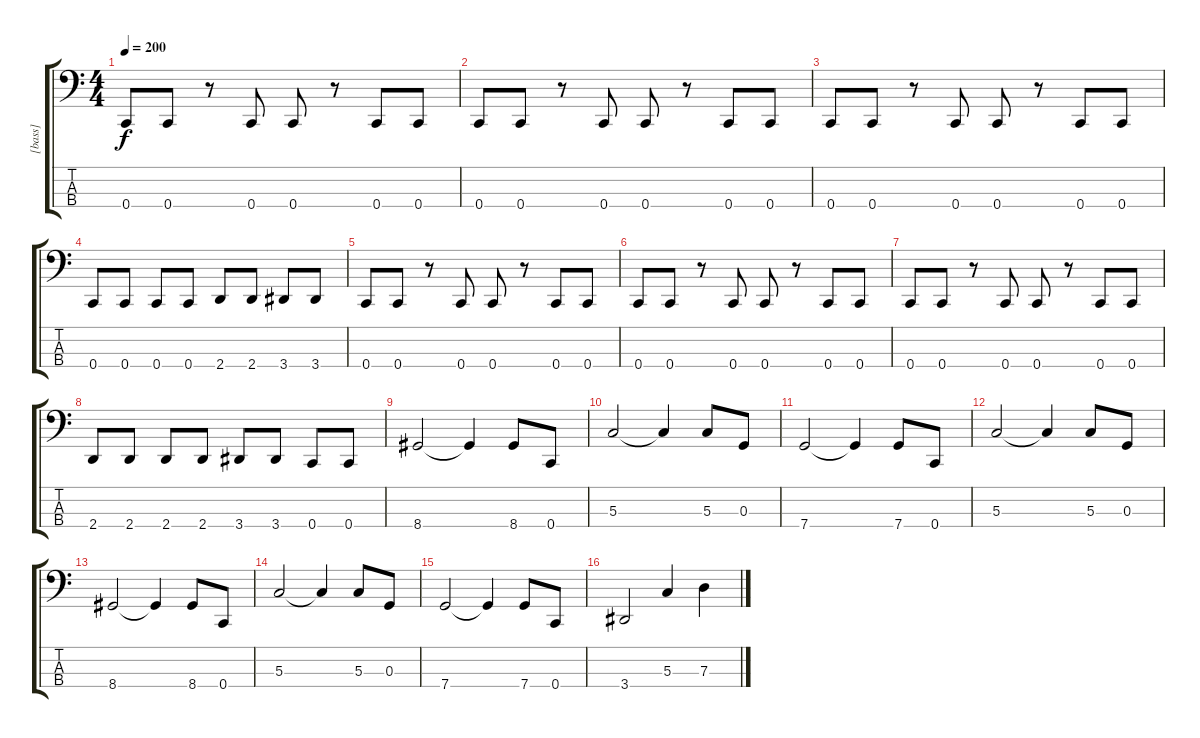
\track ("[bass]" "[bass]") {instrument slapbass1}
\staff {score tabs}
\tuning (F2 C2 G1 C1) {hide}
\ts (4 4)
\tempo 200
\clef f4
\ks c
0.4.8{dy f} 0.4.8 r.8 0.4.8 0.4.8 r.8 0.4.8 0.4.8 |
0.4.8 0.4.8 r.8 0.4.8 0.4.8 r.8 0.4.8 0.4.8 |
0.4.8 0.4.8 r.8 0.4.8 0.4.8 r.8 0.4.8 0.4.8 |
0.4.8 0.4.8 0.4.8 0.4.8 2.4.8 2.4.8 3.4.8 3.4.8 |
0.4.8 0.4.8 r.8 0.4.8 0.4.8 r.8 0.4.8 0.4.8 |
0.4.8 0.4.8 r.8 0.4.8 0.4.8 r.8 0.4.8 0.4.8 |
0.4.8 0.4.8 r.8 0.4.8 0.4.8 r.8 0.4.8 0.4.8 |
2.4.8 2.4.8 2.4.8 2.4.8 3.4.8 3.4.8 0.4.8 0.4.8 |
8.4.2 8.4{t}.4 8.4.8 0.4.8 |
5.3.2 5.3{t}.4 5.3.8 0.3.8 |
7.4.2 7.4{t}.4 7.4.8 0.4.8 |
5.3.2 5.3{t}.4 5.3.8 0.3.8 |
8.4.2 8.4{t}.4 8.4.8 0.4.8 |
5.3.2 5.3{t}.4 5.3.8 0.3.8 |
7.4.2 7.4{t}.4 7.4.8 0.4.8 |
3.4.2 5.3.4 7.3.4
